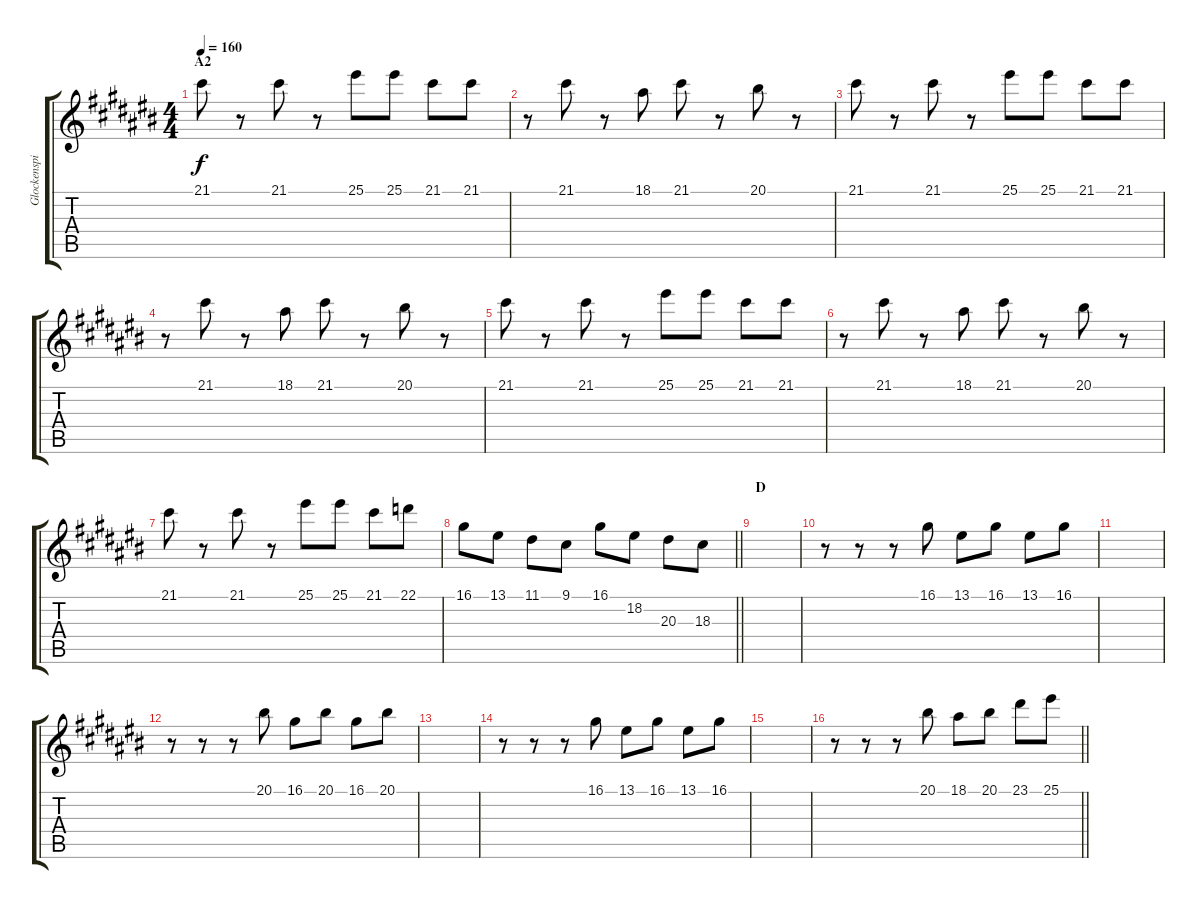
\track ("Glockenspiel/Pizzicato Strings" "Glockenspi") {instrument glockenspiel}
\staff {score tabs}
\tuning (E4 B3 G3 D3 A2 E2) {hide}
\ts (4 4)
\section ("" "A2")
\tempo 160
\clef g2
\ks c#
21.1.8{dy f} r.8 21.1.8 r.8 25.1.8 25.1.8 21.1.8 21.1.8 |
r.8 21.1.8 r.8 18.1.8 21.1.8 r.8 20.1.8 r.8 |
21.1.8 r.8 21.1.8 r.8 25.1.8 25.1.8 21.1.8 21.1.8 |
r.8 21.1.8 r.8 18.1.8 21.1.8 r.8 20.1.8 r.8 |
21.1.8 r.8 21.1.8 r.8 25.1.8 25.1.8 21.1.8 21.1.8 |
r.8 21.1.8 r.8 18.1.8 21.1.8 r.8 20.1.8 r.8 |
21.1.8 r.8 21.1.8 r.8 25.1.8 25.1.8 21.1.8 22.1.8 |
\barLineRight lightlight
16.1.8 13.1.8 11.1.8 9.1.8 16.1.8 18.2.8 20.3.8 18.3.8 |
\section ("" "D")
|
r.8 r.8 r.8 16.1.8 13.1.8 16.1.8 13.1.8 16.1.8 |
|
r.8 r.8 r.8 20.1.8 16.1.8 20.1.8 16.1.8 20.1.8 |
|
r.8 r.8 r.8 16.1.8 13.1.8 16.1.8 13.1.8 16.1.8 |
|
\barLineRight lightlight
r.8 r.8 r.8 20.1.8 18.1.8 20.1.8 23.1.8 25.1.8
